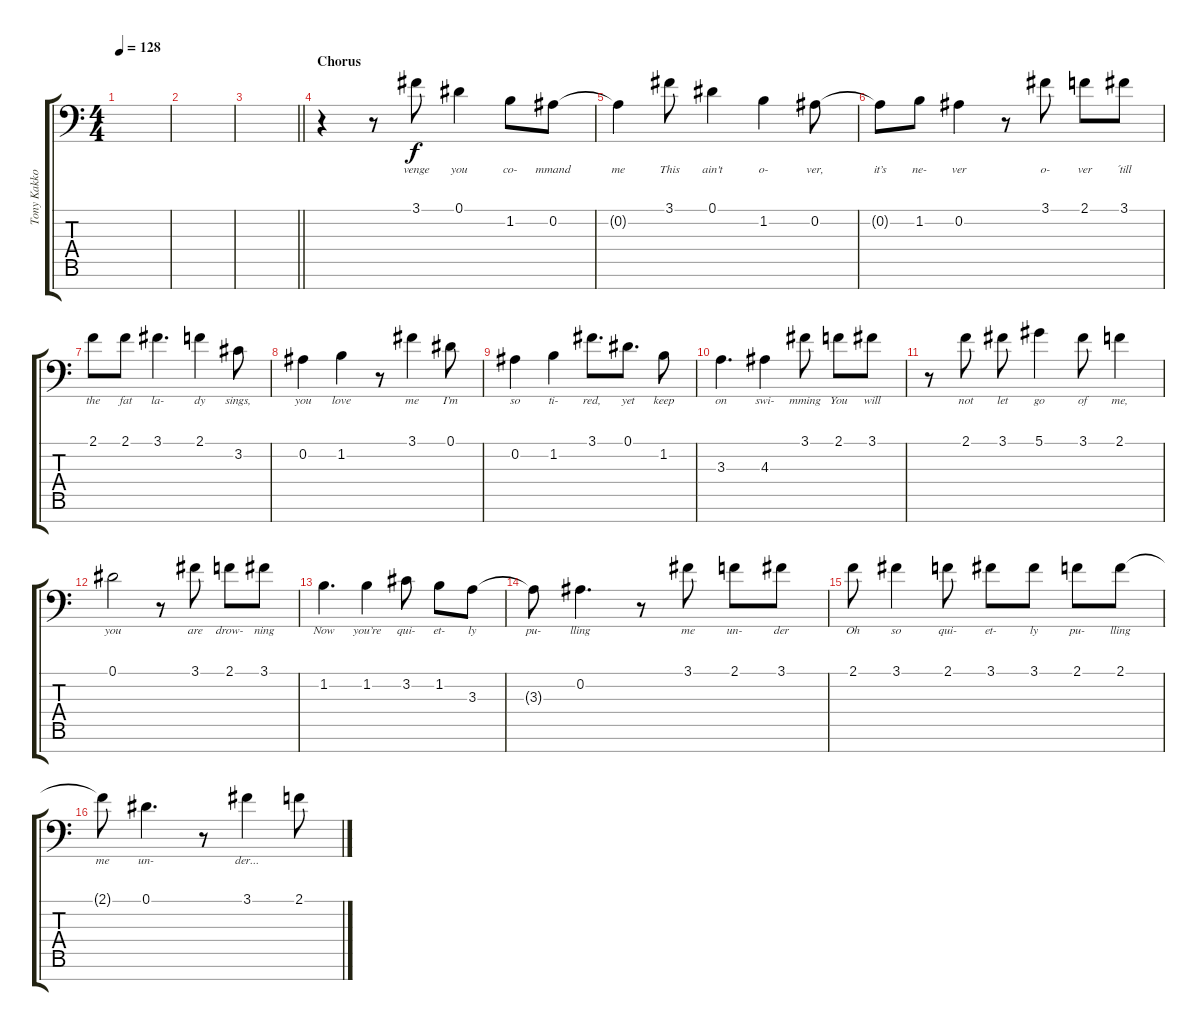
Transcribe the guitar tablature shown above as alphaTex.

\track ("Tony Kakko - Vocals" "Tony Kakko") {instrument lead6voice}
\staff {score tabs}
\tuning (Eb4 Bb3 Gb3 Db3 Ab2 Eb2 Bb1) {hide}
\ts (4 4)
\tempo 128
\clef f4
\ks c
|
|
\barLineRight lightlight
|
\section ("" "Chorus")
r.4 r.8 3.1.8{lyrics (0 "venge") lyrics (1 "") lyrics (2 "") lyrics (3 "") lyrics (4 "")} 0.1.4{lyrics (0 "you") lyrics (1 "") lyrics (2 "") lyrics (3 "") lyrics (4 "")} 1.2.8{lyrics (0 "co-") lyrics (1 "") lyrics (2 "") lyrics (3 "") lyrics (4 "")} 0.2.8{lyrics (0 "mmand") lyrics (1 "") lyrics (2 "") lyrics (3 "") lyrics (4 "")} |
0.2{t}.4{lyrics (0 "me") lyrics (1 "") lyrics (2 "") lyrics (3 "") lyrics (4 "")} 3.1.8{lyrics (0 "This") lyrics (1 "") lyrics (2 "") lyrics (3 "") lyrics (4 "")} 0.1.4{lyrics (0 "ain't") lyrics (1 "") lyrics (2 "") lyrics (3 "") lyrics (4 "")} 1.2.4{lyrics (0 "o-") lyrics (1 "") lyrics (2 "") lyrics (3 "") lyrics (4 "")} 0.2.8{lyrics (0 "ver,") lyrics (1 "") lyrics (2 "") lyrics (3 "") lyrics (4 "")} |
0.2{t}.8{lyrics (0 "it’s") lyrics (1 "") lyrics (2 "") lyrics (3 "") lyrics (4 "")} 1.2.8{lyrics (0 "ne-") lyrics (1 "") lyrics (2 "") lyrics (3 "") lyrics (4 "")} 0.2.4{lyrics (0 "ver") lyrics (1 "") lyrics (2 "") lyrics (3 "") lyrics (4 "")} r.8 3.1.8{lyrics (0 "o-") lyrics (1 "") lyrics (2 "") lyrics (3 "") lyrics (4 "")} 2.1.8{lyrics (0 "ver") lyrics (1 "") lyrics (2 "") lyrics (3 "") lyrics (4 "")} 3.1.8{lyrics (0 "´till") lyrics (1 "") lyrics (2 "") lyrics (3 "") lyrics (4 "")} |
2.1.8{lyrics (0 "the") lyrics (1 "") lyrics (2 "") lyrics (3 "") lyrics (4 "")} 2.1.8{lyrics (0 "fat") lyrics (1 "") lyrics (2 "") lyrics (3 "") lyrics (4 "")} 3.1.4{d lyrics (0 "la-") lyrics (1 "") lyrics (2 "") lyrics (3 "") lyrics (4 "")} 2.1.4{lyrics (0 "dy") lyrics (1 "") lyrics (2 "") lyrics (3 "") lyrics (4 "")} 3.2.8{lyrics (0 "sings,") lyrics (1 "") lyrics (2 "") lyrics (3 "") lyrics (4 "")} |
0.2.4{lyrics (0 "you") lyrics (1 "") lyrics (2 "") lyrics (3 "") lyrics (4 "")} 1.2.4{lyrics (0 "love") lyrics (1 "") lyrics (2 "") lyrics (3 "") lyrics (4 "")} r.8 3.1.4{lyrics (0 "me") lyrics (1 "") lyrics (2 "") lyrics (3 "") lyrics (4 "")} 0.1.8{lyrics (0 "I’m") lyrics (1 "") lyrics (2 "") lyrics (3 "") lyrics (4 "")} |
0.2.4{lyrics (0 "so") lyrics (1 "") lyrics (2 "") lyrics (3 "") lyrics (4 "")} 1.2.4{lyrics (0 "ti-") lyrics (1 "") lyrics (2 "") lyrics (3 "") lyrics (4 "")} 3.1.8{d lyrics (0 "red,") lyrics (1 "") lyrics (2 "") lyrics (3 "") lyrics (4 "")} 0.1.8{d lyrics (0 "yet") lyrics (1 "") lyrics (2 "") lyrics (3 "") lyrics (4 "")} 1.2.8{lyrics (0 "keep") lyrics (1 "") lyrics (2 "") lyrics (3 "") lyrics (4 "")} |
3.3.4{d lyrics (0 "on") lyrics (1 "") lyrics (2 "") lyrics (3 "") lyrics (4 "")} 4.3.4{lyrics (0 "swi-") lyrics (1 "") lyrics (2 "") lyrics (3 "") lyrics (4 "")} 3.1.8{lyrics (0 "mming") lyrics (1 "") lyrics (2 "") lyrics (3 "") lyrics (4 "")} 2.1.8{lyrics (0 "You") lyrics (1 "") lyrics (2 "") lyrics (3 "") lyrics (4 "")} 3.1.8{lyrics (0 "will") lyrics (1 "") lyrics (2 "") lyrics (3 "") lyrics (4 "")} |
r.8 2.1.8{lyrics (0 "not") lyrics (1 "") lyrics (2 "") lyrics (3 "") lyrics (4 "")} 3.1.8{lyrics (0 "let") lyrics (1 "") lyrics (2 "") lyrics (3 "") lyrics (4 "")} 5.1.4{lyrics (0 "go") lyrics (1 "") lyrics (2 "") lyrics (3 "") lyrics (4 "")} 3.1.8{lyrics (0 "of") lyrics (1 "") lyrics (2 "") lyrics (3 "") lyrics (4 "")} 2.1.4{lyrics (0 "me,") lyrics (1 "") lyrics (2 "") lyrics (3 "") lyrics (4 "")} |
0.1.2{lyrics (0 "you") lyrics (1 "") lyrics (2 "") lyrics (3 "") lyrics (4 "")} r.8 3.1.8{lyrics (0 "are") lyrics (1 "") lyrics (2 "") lyrics (3 "") lyrics (4 "")} 2.1.8{lyrics (0 "drow-") lyrics (1 "") lyrics (2 "") lyrics (3 "") lyrics (4 "")} 3.1.8{lyrics (0 "ning") lyrics (1 "") lyrics (2 "") lyrics (3 "") lyrics (4 "")} |
1.2.4{d lyrics (0 "Now") lyrics (1 "") lyrics (2 "") lyrics (3 "") lyrics (4 "")} 1.2.4{lyrics (0 "you’re") lyrics (1 "") lyrics (2 "") lyrics (3 "") lyrics (4 "")} 3.2.8{lyrics (0 "qui-") lyrics (1 "") lyrics (2 "") lyrics (3 "") lyrics (4 "")} 1.2.8{lyrics (0 "et-") lyrics (1 "") lyrics (2 "") lyrics (3 "") lyrics (4 "")} 3.3.8{lyrics (0 "ly") lyrics (1 "") lyrics (2 "") lyrics (3 "") lyrics (4 "")} |
3.3{t}.8{lyrics (0 "pu-") lyrics (1 "") lyrics (2 "") lyrics (3 "") lyrics (4 "")} 0.2.4{d lyrics (0 "lling") lyrics (1 "") lyrics (2 "") lyrics (3 "") lyrics (4 "")} r.8 3.1.8{lyrics (0 "me") lyrics (1 "") lyrics (2 "") lyrics (3 "") lyrics (4 "")} 2.1.8{lyrics (0 "un-") lyrics (1 "") lyrics (2 "") lyrics (3 "") lyrics (4 "")} 3.1.8{lyrics (0 "der") lyrics (1 "") lyrics (2 "") lyrics (3 "") lyrics (4 "")} |
2.1.8{lyrics (0 "Oh") lyrics (1 "") lyrics (2 "") lyrics (3 "") lyrics (4 "")} 3.1.4{lyrics (0 "so") lyrics (1 "") lyrics (2 "") lyrics (3 "") lyrics (4 "")} 2.1.8{lyrics (0 "qui-") lyrics (1 "") lyrics (2 "") lyrics (3 "") lyrics (4 "")} 3.1.8{lyrics (0 "et-") lyrics (1 "") lyrics (2 "") lyrics (3 "") lyrics (4 "")} 3.1.8{lyrics (0 "ly") lyrics (1 "") lyrics (2 "") lyrics (3 "") lyrics (4 "")} 2.1.8{lyrics (0 "pu-") lyrics (1 "") lyrics (2 "") lyrics (3 "") lyrics (4 "")} 2.1.8{lyrics (0 "lling") lyrics (1 "") lyrics (2 "") lyrics (3 "") lyrics (4 "")} |
2.1{t}.8{lyrics (0 "me") lyrics (1 "") lyrics (2 "") lyrics (3 "") lyrics (4 "")} 0.1.4{d lyrics (0 "un-") lyrics (1 "") lyrics (2 "") lyrics (3 "") lyrics (4 "")} r.8 3.1.4{lyrics (0 "der...") lyrics (1 "") lyrics (2 "") lyrics (3 "") lyrics (4 "")} 2.1.8
